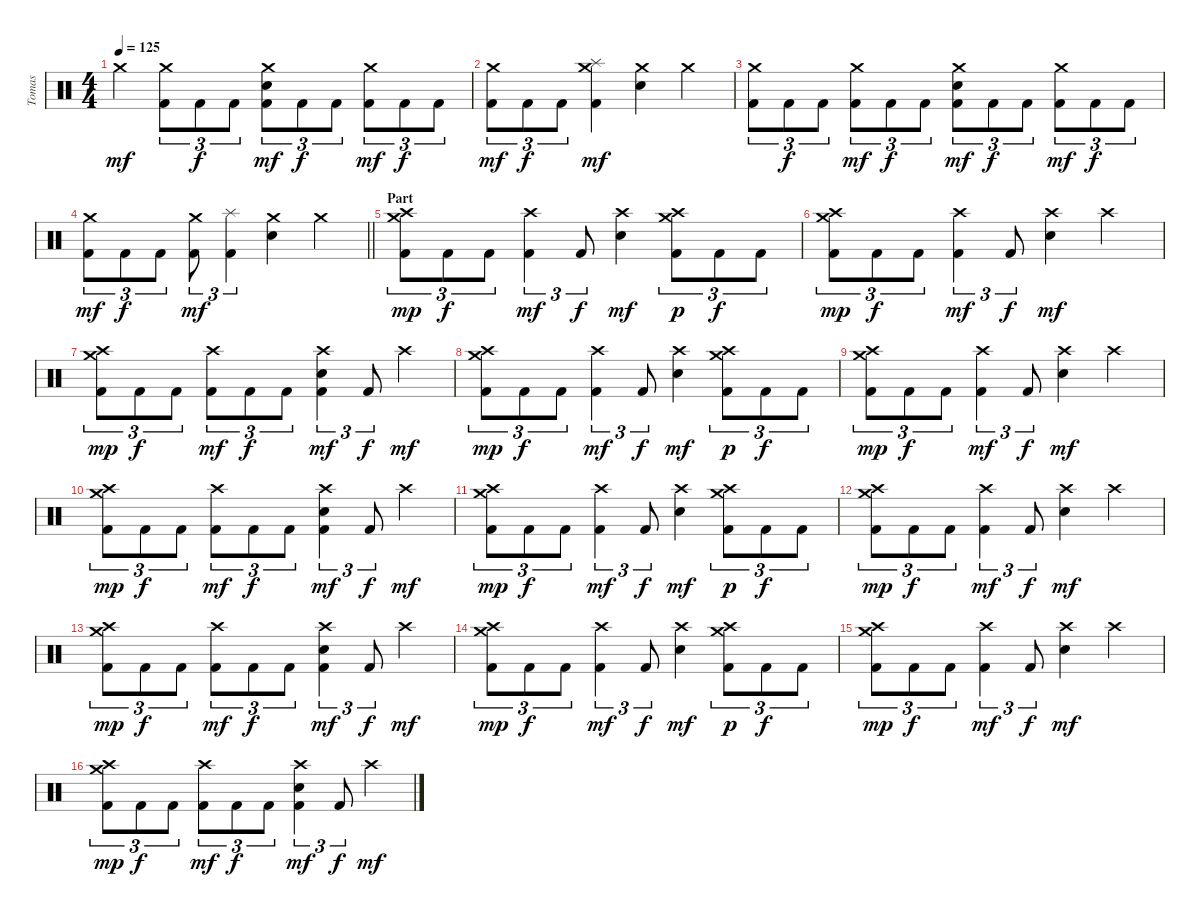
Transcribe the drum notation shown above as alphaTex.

\track ("Tomas" "Tomas") {instrument percussion}
\staff {score}
\articulation defaults
\ts (4 4)
\tempo 125
\clef neutral
\ks c "Crash medium (hit)".4{dy mf}
("Crash medium (hit)" "Kick (hit) 2").8{tu (3 2)} "Kick (hit) 2".8{tu (3 2) dy f} "Kick (hit) 2".8{tu (3 2)} ("Crash medium (hit)" "Electric Snare (hit)" "Kick (hit) 2").8{tu (3 2) dy mf} "Kick (hit) 2".8{tu (3 2) dy f} "Kick (hit) 2".8{tu (3 2)} ("Crash medium (hit)" "Kick (hit) 2").8{tu (3 2) dy mf} "Kick (hit) 2".8{tu (3 2) dy f} "Kick (hit) 2".8{tu (3 2)} |
("Crash medium (hit)" "Kick (hit) 2").8{tu (3 2) dy mf} "Kick (hit) 2".8{tu (3 2) dy f} "Kick (hit) 2".8{tu (3 2)} ("Crash medium (hit)" "Splash (hit)" "Kick (hit) 2").4{dy mf} ("Crash medium (hit)" "Electric Snare (hit)").4 "Crash medium (hit)".4 |
("Crash medium (hit)" "Kick (hit) 2").8{tu (3 2)} "Kick (hit) 2".8{tu (3 2) dy f} "Kick (hit) 2".8{tu (3 2)} ("Crash medium (hit)" "Kick (hit) 2").8{tu (3 2) dy mf} "Kick (hit) 2".8{tu (3 2) dy f} "Kick (hit) 2".8{tu (3 2)} ("Crash medium (hit)" "Electric Snare (hit)" "Kick (hit) 2").8{tu (3 2) dy mf} "Kick (hit) 2".8{tu (3 2) dy f} "Kick (hit) 2".8{tu (3 2)} ("Crash medium (hit)" "Kick (hit) 2").8{tu (3 2) dy mf} "Kick (hit) 2".8{tu (3 2) dy f} "Kick (hit) 2".8{tu (3 2)} |
\barLineRight lightlight
("Crash medium (hit)" "Kick (hit) 2").8{tu (3 2) dy mf} "Kick (hit) 2".8{tu (3 2) dy f} "Kick (hit) 2".8{tu (3 2)} ("Crash medium (hit)" "Kick (hit) 2").8{tu (3 2) dy mf} ("Splash (hit)" "Kick (hit) 2").4{tu (3 2)} ("Crash medium (hit)" "Electric Snare (hit)").4 "Crash medium (hit)".4 |
\section ("" "Part")
("Crash high (hit)" "Crash medium (hit)" "Kick (hit) 2").8{tu (3 2) dy mp} "Kick (hit) 2".8{tu (3 2) dy f} "Kick (hit) 2".8{tu (3 2)} ("Crash high (hit)" "Kick (hit) 2").4{tu (3 2) dy mf} "Kick (hit) 2".8{tu (3 2) dy f} ("Crash high (hit)" "Electric Snare (hit)").4{dy mf} ("Crash high (hit)" "Crash medium (hit)" "Kick (hit) 2").8{tu (3 2) dy p} "Kick (hit) 2".8{tu (3 2) dy f} "Kick (hit) 2".8{tu (3 2)} |
("Crash high (hit)" "Crash medium (hit)" "Kick (hit) 2").8{tu (3 2) dy mp} "Kick (hit) 2".8{tu (3 2) dy f} "Kick (hit) 2".8{tu (3 2)} ("Crash high (hit)" "Kick (hit) 2").4{tu (3 2) dy mf} "Kick (hit) 2".8{tu (3 2) dy f} ("Crash high (hit)" "Electric Snare (hit)").4{dy mf} "Crash high (hit)".4 |
("Crash high (hit)" "Crash medium (hit)" "Kick (hit) 2").8{tu (3 2) dy mp} "Kick (hit) 2".8{tu (3 2) dy f} "Kick (hit) 2".8{tu (3 2)} ("Crash high (hit)" "Kick (hit) 2").8{tu (3 2) dy mf} "Kick (hit) 2".8{tu (3 2) dy f} "Kick (hit) 2".8{tu (3 2)} ("Crash high (hit)" "Electric Snare (hit)" "Kick (hit) 2").4{tu (3 2) dy mf} "Kick (hit) 2".8{tu (3 2) dy f} "Crash high (hit)".4{dy mf} |
("Crash high (hit)" "Crash medium (hit)" "Kick (hit) 2").8{tu (3 2) dy mp} "Kick (hit) 2".8{tu (3 2) dy f} "Kick (hit) 2".8{tu (3 2)} ("Crash high (hit)" "Kick (hit) 2").4{tu (3 2) dy mf} "Kick (hit) 2".8{tu (3 2) dy f} ("Crash high (hit)" "Electric Snare (hit)").4{dy mf} ("Crash high (hit)" "Crash medium (hit)" "Kick (hit) 2").8{tu (3 2) dy p} "Kick (hit) 2".8{tu (3 2) dy f} "Kick (hit) 2".8{tu (3 2)} |
("Crash high (hit)" "Crash medium (hit)" "Kick (hit) 2").8{tu (3 2) dy mp} "Kick (hit) 2".8{tu (3 2) dy f} "Kick (hit) 2".8{tu (3 2)} ("Crash high (hit)" "Kick (hit) 2").4{tu (3 2) dy mf} "Kick (hit) 2".8{tu (3 2) dy f} ("Crash high (hit)" "Electric Snare (hit)").4{dy mf} "Crash high (hit)".4 |
("Crash high (hit)" "Crash medium (hit)" "Kick (hit) 2").8{tu (3 2) dy mp} "Kick (hit) 2".8{tu (3 2) dy f} "Kick (hit) 2".8{tu (3 2)} ("Crash high (hit)" "Kick (hit) 2").8{tu (3 2) dy mf} "Kick (hit) 2".8{tu (3 2) dy f} "Kick (hit) 2".8{tu (3 2)} ("Crash high (hit)" "Electric Snare (hit)" "Kick (hit) 2").4{tu (3 2) dy mf} "Kick (hit) 2".8{tu (3 2) dy f} "Crash high (hit)".4{dy mf} |
("Crash high (hit)" "Crash medium (hit)" "Kick (hit) 2").8{tu (3 2) dy mp} "Kick (hit) 2".8{tu (3 2) dy f} "Kick (hit) 2".8{tu (3 2)} ("Crash high (hit)" "Kick (hit) 2").4{tu (3 2) dy mf} "Kick (hit) 2".8{tu (3 2) dy f} ("Crash high (hit)" "Electric Snare (hit)").4{dy mf} ("Crash high (hit)" "Crash medium (hit)" "Kick (hit) 2").8{tu (3 2) dy p} "Kick (hit) 2".8{tu (3 2) dy f} "Kick (hit) 2".8{tu (3 2)} |
("Crash high (hit)" "Crash medium (hit)" "Kick (hit) 2").8{tu (3 2) dy mp} "Kick (hit) 2".8{tu (3 2) dy f} "Kick (hit) 2".8{tu (3 2)} ("Crash high (hit)" "Kick (hit) 2").4{tu (3 2) dy mf} "Kick (hit) 2".8{tu (3 2) dy f} ("Crash high (hit)" "Electric Snare (hit)").4{dy mf} "Crash high (hit)".4 |
("Crash high (hit)" "Crash medium (hit)" "Kick (hit) 2").8{tu (3 2) dy mp} "Kick (hit) 2".8{tu (3 2) dy f} "Kick (hit) 2".8{tu (3 2)} ("Crash high (hit)" "Kick (hit) 2").8{tu (3 2) dy mf} "Kick (hit) 2".8{tu (3 2) dy f} "Kick (hit) 2".8{tu (3 2)} ("Crash high (hit)" "Electric Snare (hit)" "Kick (hit) 2").4{tu (3 2) dy mf} "Kick (hit) 2".8{tu (3 2) dy f} "Crash high (hit)".4{dy mf} |
("Crash high (hit)" "Crash medium (hit)" "Kick (hit) 2").8{tu (3 2) dy mp} "Kick (hit) 2".8{tu (3 2) dy f} "Kick (hit) 2".8{tu (3 2)} ("Crash high (hit)" "Kick (hit) 2").4{tu (3 2) dy mf} "Kick (hit) 2".8{tu (3 2) dy f} ("Crash high (hit)" "Electric Snare (hit)").4{dy mf} ("Crash high (hit)" "Crash medium (hit)" "Kick (hit) 2").8{tu (3 2) dy p} "Kick (hit) 2".8{tu (3 2) dy f} "Kick (hit) 2".8{tu (3 2)} |
("Crash high (hit)" "Crash medium (hit)" "Kick (hit) 2").8{tu (3 2) dy mp} "Kick (hit) 2".8{tu (3 2) dy f} "Kick (hit) 2".8{tu (3 2)} ("Crash high (hit)" "Kick (hit) 2").4{tu (3 2) dy mf} "Kick (hit) 2".8{tu (3 2) dy f} ("Crash high (hit)" "Electric Snare (hit)").4{dy mf} "Crash high (hit)".4 |
("Crash high (hit)" "Crash medium (hit)" "Kick (hit) 2").8{tu (3 2) dy mp} "Kick (hit) 2".8{tu (3 2) dy f} "Kick (hit) 2".8{tu (3 2)} ("Crash high (hit)" "Kick (hit) 2").8{tu (3 2) dy mf} "Kick (hit) 2".8{tu (3 2) dy f} "Kick (hit) 2".8{tu (3 2)} ("Crash high (hit)" "Electric Snare (hit)" "Kick (hit) 2").4{tu (3 2) dy mf} "Kick (hit) 2".8{tu (3 2) dy f} "Crash high (hit)".4{dy mf}
